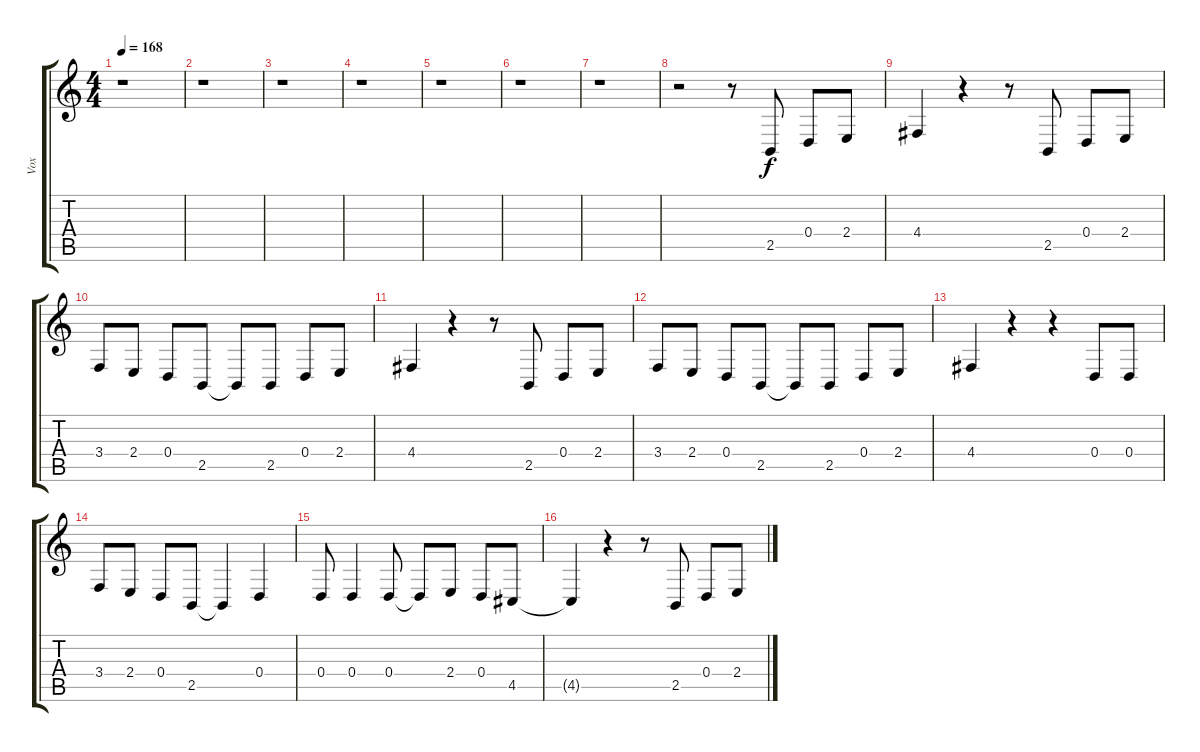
\track ("Vox" "Vox") {instrument drawbarorgan}
\staff {score tabs}
\tuning (E4 B3 G3 D3 A2 E2) {hide}
\ts (4 4)
\tempo 168
\clef g2
\ks c
r.1{dy f instrument drawbarorgan} |
r.1 |
r.1 |
r.1 |
r.1 |
r.1 |
r.1 |
r.2 r.8 2.5.8 0.4.8 2.4.8 |
4.4.4 r.4 r.8 2.5.8 0.4.8 2.4.8 |
3.4.8 2.4.8 0.4.8 2.5.8 2.5{t}.8 2.5.8 0.4.8 2.4.8 |
4.4.4 r.4 r.8 2.5.8 0.4.8 2.4.8 |
3.4.8 2.4.8 0.4.8 2.5.8 2.5{t}.8 2.5.8 0.4.8 2.4.8 |
4.4.4 r.4 r.4 0.4.8 0.4.8 |
3.4.8 2.4.8 0.4.8 2.5.8 2.5{t}.4 0.4.4 |
0.4.8 0.4.4 0.4.8 0.4{t}.8 2.4.8 0.4.8 4.5.8 |
4.5{t}.4 r.4 r.8 2.5.8 0.4.8 2.4.8
